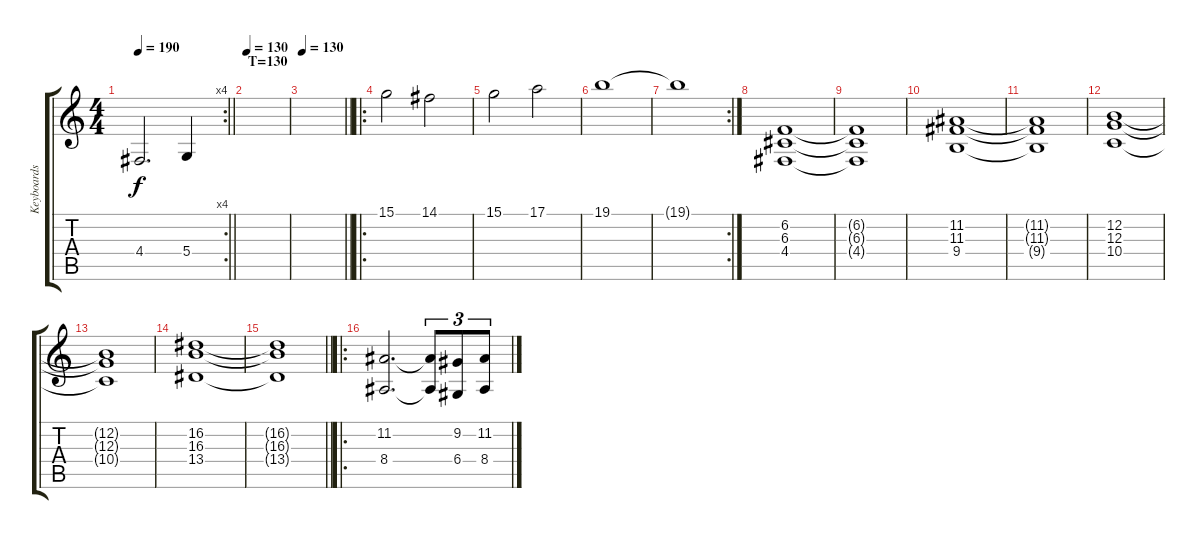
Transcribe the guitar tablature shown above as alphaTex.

\track ("Keyboards" "Keyboards") {instrument synthstrings1}
\staff {score tabs}
\tuning (E4 B3 G3 D3 A2 E2) {hide}
\rc 4
\ts (4 4)
\tempo 190
\clef g2
\barLineRight lightlight
\ks c
4.4.2{d dy f} 5.4.4 |
\section ("" "T=130")
\tempo 130
|
\tempo 130
\barLineRight lightlight
|
\ro
15.1.2{instrument synthstrings1} 14.1.2 |
15.1.2 17.1.2 |
19.1.1 |
\rc 2
19.1{t}.1 |
(6.2 6.3 4.4).1 |
(6.2{t} 6.3{t} 4.4{t}).1 |
(11.2 11.3 9.4).1 |
(11.2{t} 11.3{t} 9.4{t}).1 |
(12.2 12.3 10.4).1 |
(12.2{t} 12.3{t} 10.4{t}).1 |
(16.2 16.3 13.4).1 |
\barLineRight lightlight
(16.2{t} 16.3{t} 13.4{t}).1 |
\ro
(11.2 8.4).2{d} (11.2{t} 8.4{t}).8{tu (3 2)} (9.2 6.4).8{tu (3 2)} (11.2 8.4).8{tu (3 2)}
